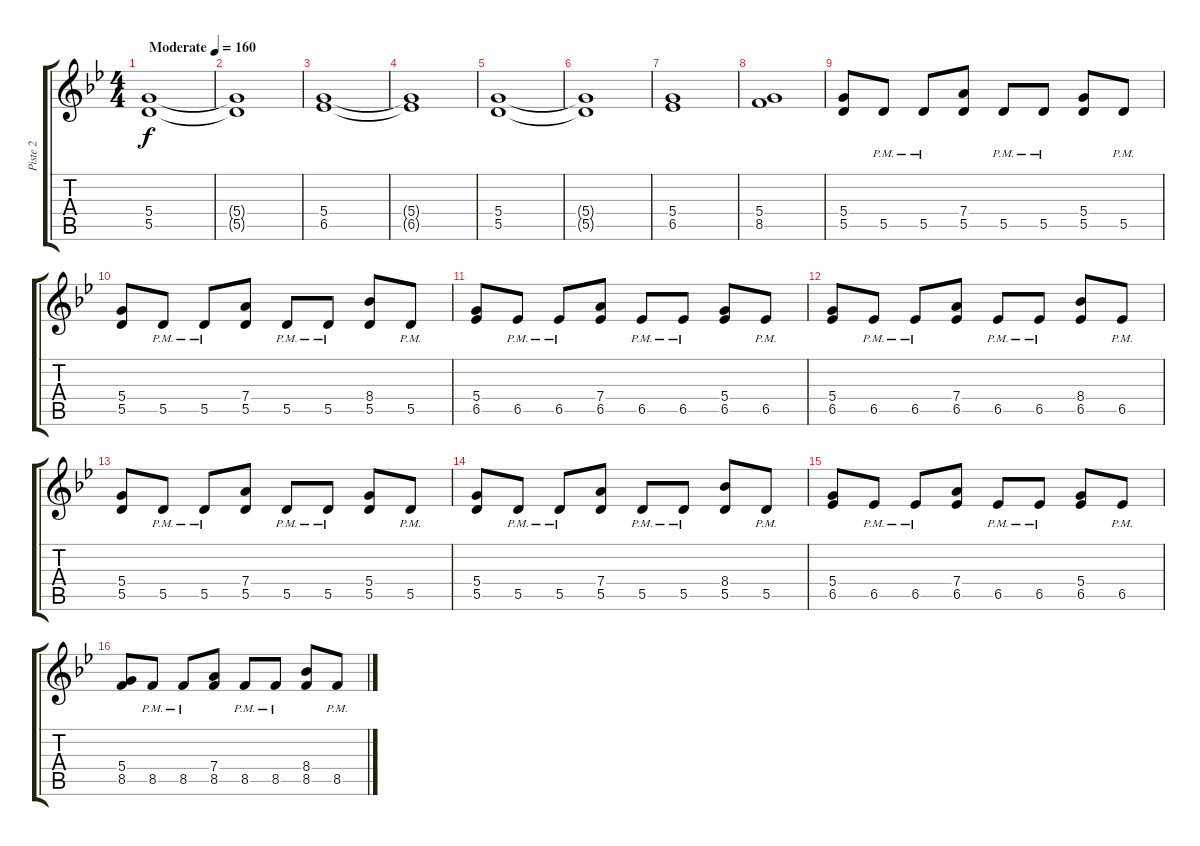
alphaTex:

\track ("Piste 2" "Piste 2") {instrument distortionguitar}
\staff {score tabs}
\tuning (E4 B3 G3 D3 A2 D2) {hide}
\ts (4 4)
\tempo (160 "Moderate")
\clef g2
\ks bb
(5.4 5.5).1{dy f instrument distortionguitar} |
(5.4{t} 5.5{t}).1 |
(5.4 6.5).1 |
(5.4{t} 6.5{t}).1 |
(5.4 5.5).1 |
(5.4{t} 5.5{t}).1 |
(5.4 6.5).1 |
(5.4 8.5).1 |
(5.4 5.5).8 5.5{pm}.8 5.5{pm}.8 (7.4 5.5).8 5.5{pm}.8 5.5{pm}.8 (5.4 5.5).8 5.5{pm}.8 |
(5.4 5.5).8 5.5{pm}.8 5.5{pm}.8 (7.4 5.5).8 5.5{pm}.8 5.5{pm}.8 (8.4 5.5).8 5.5{pm}.8 |
(5.4 6.5).8 6.5{pm}.8 6.5{pm}.8 (7.4 6.5).8 6.5{pm}.8 6.5{pm}.8 (5.4 6.5).8 6.5{pm}.8 |
(5.4 6.5).8 6.5{pm}.8 6.5{pm}.8 (7.4 6.5).8 6.5{pm}.8 6.5{pm}.8 (8.4 6.5).8 6.5{pm}.8 |
(5.4 5.5).8 5.5{pm}.8 5.5{pm}.8 (7.4 5.5).8 5.5{pm}.8 5.5{pm}.8 (5.4 5.5).8 5.5{pm}.8 |
(5.4 5.5).8 5.5{pm}.8 5.5{pm}.8 (7.4 5.5).8 5.5{pm}.8 5.5{pm}.8 (8.4 5.5).8 5.5{pm}.8 |
(5.4 6.5).8 6.5{pm}.8 6.5{pm}.8 (7.4 6.5).8 6.5{pm}.8 6.5{pm}.8 (5.4 6.5).8 6.5{pm}.8 |
(5.4 8.5).8 8.5{pm}.8 8.5{pm}.8 (7.4 8.5).8 8.5{pm}.8 8.5{pm}.8 (8.4 8.5).8 8.5{pm}.8
